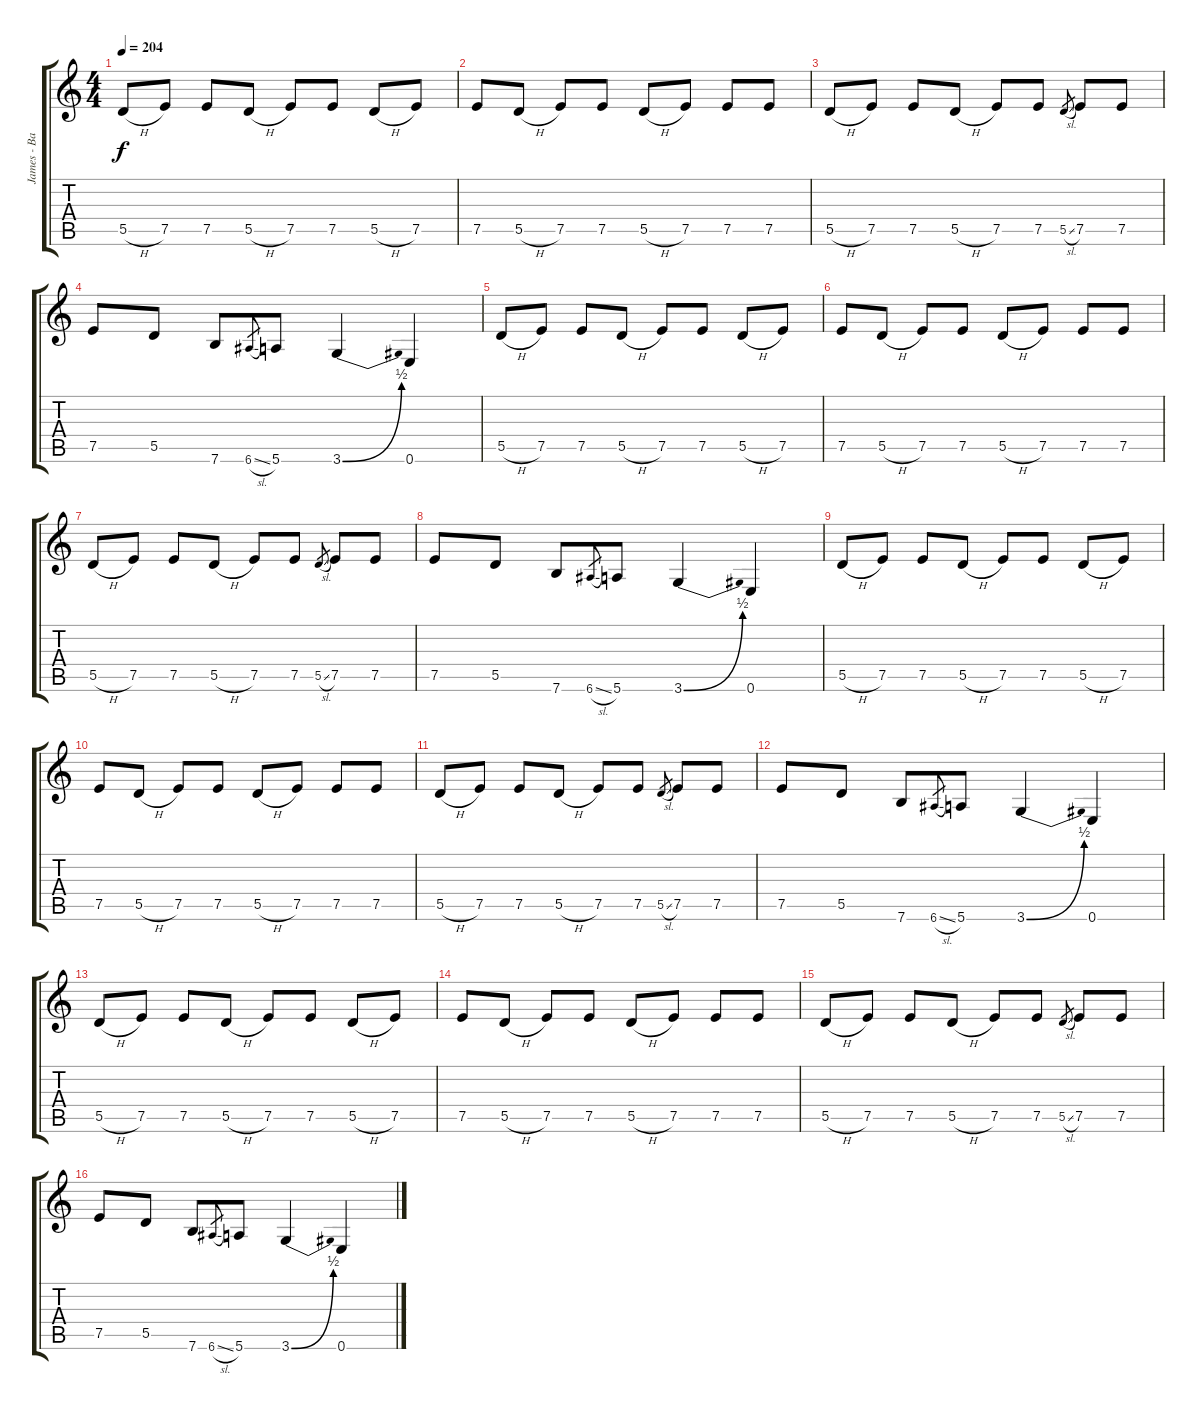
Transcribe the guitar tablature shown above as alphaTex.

\track ("James - Back Guitar" "James - Ba") {instrument distortionguitar}
\staff {score tabs}
\tuning (E4 B3 G3 D3 A2 E2) {hide}
\ts (4 4)
\tempo 204
\clef g2
\ks c
5.5{h}.8{dy f instrument distortionguitar} 7.5.8 7.5.8 5.5{h}.8 7.5.8 7.5.8 5.5{h}.8 7.5.8 |
7.5.8 5.5{h}.8 7.5.8 7.5.8 5.5{h}.8 7.5.8 7.5.8 7.5.8 |
5.5{h}.8 7.5.8 7.5.8 5.5{h}.8 7.5.8 7.5.8 5.5{sl}.8{gr} 7.5.8 7.5.8 |
7.5.8 5.5.8 7.6.8 6.6{sl}.8{gr} 5.6.8 3.6{be (bend 0 0 60 2)}.4 0.6.4 |
5.5{h}.8 7.5.8 7.5.8 5.5{h}.8 7.5.8 7.5.8 5.5{h}.8 7.5.8 |
7.5.8 5.5{h}.8 7.5.8 7.5.8 5.5{h}.8 7.5.8 7.5.8 7.5.8 |
5.5{h}.8 7.5.8 7.5.8 5.5{h}.8 7.5.8 7.5.8 5.5{sl}.8{gr} 7.5.8 7.5.8 |
7.5.8 5.5.8 7.6.8 6.6{sl}.8{gr} 5.6.8 3.6{be (bend 0 0 60 2)}.4 0.6.4 |
5.5{h}.8 7.5.8 7.5.8 5.5{h}.8 7.5.8 7.5.8 5.5{h}.8 7.5.8 |
7.5.8 5.5{h}.8 7.5.8 7.5.8 5.5{h}.8 7.5.8 7.5.8 7.5.8 |
5.5{h}.8 7.5.8 7.5.8 5.5{h}.8 7.5.8 7.5.8 5.5{sl}.8{gr} 7.5.8 7.5.8 |
7.5.8 5.5.8 7.6.8 6.6{sl}.8{gr} 5.6.8 3.6{be (bend 0 0 60 2)}.4 0.6.4 |
5.5{h}.8 7.5.8 7.5.8 5.5{h}.8 7.5.8 7.5.8 5.5{h}.8 7.5.8 |
7.5.8 5.5{h}.8 7.5.8 7.5.8 5.5{h}.8 7.5.8 7.5.8 7.5.8 |
5.5{h}.8 7.5.8 7.5.8 5.5{h}.8 7.5.8 7.5.8 5.5{sl}.8{gr} 7.5.8 7.5.8 |
7.5.8 5.5.8 7.6.8 6.6{sl}.8{gr} 5.6.8 3.6{be (bend 0 0 60 2)}.4 0.6.4
